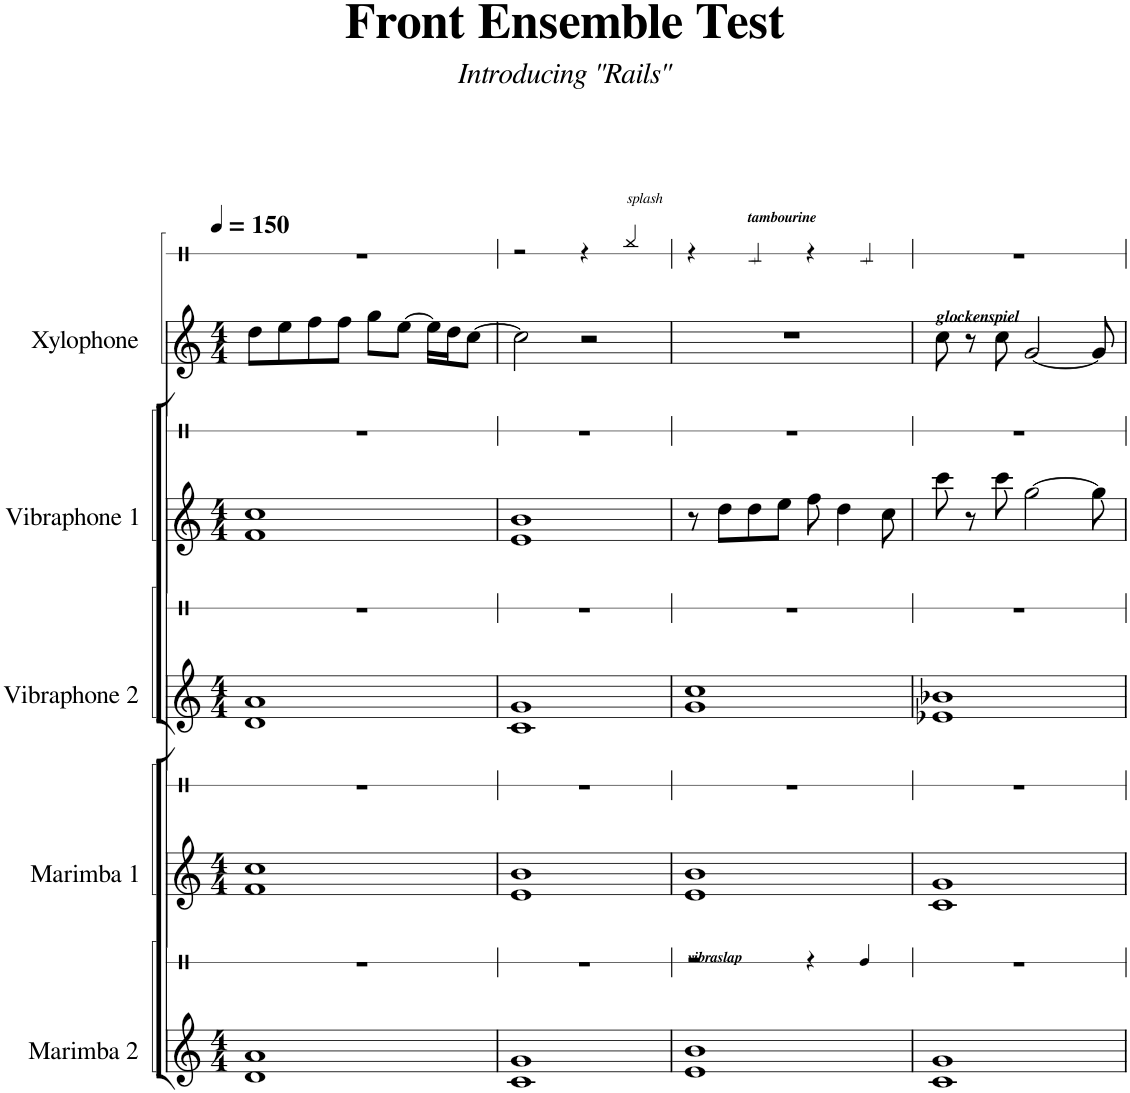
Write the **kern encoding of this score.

**kern	**kern	**kern	**kern	**kern	**kern	**kern	**kern	**kern	**kern
*part10	*part9	*part8	*part7	*part6	*part5	*part4	*part3	*part2	*part1
*staff10	*staff9	*staff8	*staff7	*staff6	*staff5	*staff4	*staff3	*staff2	*staff1
*I"Marimba 2	*I"Drumset	*I"Marimba 1	*I"Drumset	*I"Vibraphone 2	*I"Drumset	*I"Vibraphone 1	*I"Drumset	*I"Xylophone	*I"Drumset
*I'Mrm. 2	*	*I'Mrm. 1	*	*I'Vib. 2	*	*I'Vib. 1	*	*I'Xyl.	*
*	*stria1	*	*stria1	*	*stria1	*	*stria1	*	*stria1
*clefG2	*clefX	*clefG2	*clefX	*clefG2	*clefX	*clefG2	*clefX	*clefG2	*clefX
*	*	*	*	*	*	*	*	*Trd-7c-12	*
*k[]	*k[]	*k[]	*k[]	*k[]	*k[]	*k[]	*k[]	*k[]	*k[]
*M4/4	*M4/4	*M4/4	*M4/4	*M4/4	*M4/4	*M4/4	*M4/4	*M4/4	*M4/4
*MM150	*MM150	*MM150	*MM150	*MM150	*MM150	*MM150	*MM150	*MM150	*MM150
=1	=1	=1	=1	=1	=1	=1	=1	=1	=1
1d 1a	1r	1f 1cc	1r	1d 1a	1r	1f 1cc	1r	8dd\L	1r
.	.	.	.	.	.	.	.	8ee\	.
.	.	.	.	.	.	.	.	8ff\	.
.	.	.	.	.	.	.	.	8ff\J	.
.	.	.	.	.	.	.	.	8gg\L	.
.	.	.	.	.	.	.	.	[8ee\J	.
.	.	.	.	.	.	.	.	16ee\LL]	.
.	.	.	.	.	.	.	.	16dd\J	.
.	.	.	.	.	.	.	.	[8cc\J	.
=2	=2	=2	=2	=2	=2	=2	=2	=2	=2
1c 1g	1r	1e 1b	1r	1c 1g	1r	1e 1b	1r	2cc\]	2r
.	.	.	.	.	.	.	.	2r	4r
!	!	!	!	!	!	!	!	!	!LO:TX:a:i:t=splash
.	.	.	.	.	.	.	.	.	4Ra/
=3	=3	=3	=3	=3	=3	=3	=3	=3	=3
!	!LO:TX:b:Bi:t=vibraslap	!	!	!	!	!	!	!	!
1e 1b	2r	1e 1b	1r	1g 1cc	1r	8r	1r	1r	4r
.	.	.	.	.	.	8dd\L	.	.	.
!	!	!	!	!	!	!	!	!	!LO:TX:a:Bi:t=tambourine
!	!	!	!	!	!	!	!	!	!LO:N:head=plus
.	.	.	.	.	.	8dd\	.	.	4Rc/
.	.	.	.	.	.	8ee\J	.	.	.
.	4r	.	.	.	.	8ff\	.	.	4r
.	.	.	.	.	.	4dd\	.	.	.
!	!	!	!	!	!	!	!	!	!LO:N:head=plus
.	4Re/	.	.	.	.	.	.	.	4Rc/
.	.	.	.	.	.	8cc\	.	.	.
=4	=4	=4	=4	=4	=4	=4	=4	=4	=4
!	!	!	!	!	!	!	!	!LO:TX:a:Bi:t=glockenspiel	!
1c 1g	1r	1c 1g	1r	1e-X 1b-X	1r	8ccc\	1r	8cc\	1r
.	.	.	.	.	.	8r	.	8r	.
.	.	.	.	.	.	8ccc\	.	8cc\	.
.	.	.	.	.	.	[2gg\	.	[2g/	.
.	.	.	.	.	.	8gg\]	.	8g/]	.
=	=	=	=	=	=	=	=	=	=
*-	*-	*-	*-	*-	*-	*-	*-	*-	*-
